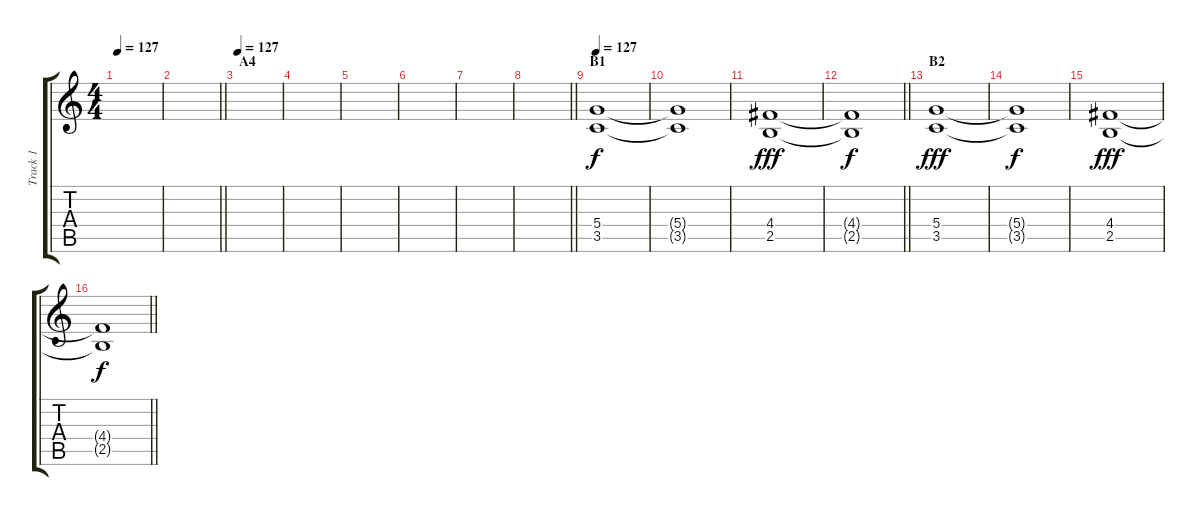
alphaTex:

\track ("Track 1" "Track 1") {instrument distortionguitar}
\staff {score tabs}
\tuning (E4 B3 G3 D3 A2 E2) {hide}
\ts (4 4)
\tempo 127
\clef g2
\ks c
|
\barLineRight lightlight
|
\section ("" "A4")
\tempo 127
|
|
|
|
|
\barLineRight lightlight
|
\section ("" "B1")
\tempo 127
(5.4 3.5).1 |
(5.4{t} 3.5{t}).1{dy f} |
(4.4 2.5).1{dy fff} |
\barLineRight lightlight
(4.4{t} 2.5{t}).1{dy f} |
\section ("" "B2")
(5.4 3.5).1{dy fff} |
(5.4{t} 3.5{t}).1{dy f} |
(4.4 2.5).1{dy fff} |
\barLineRight lightlight
(4.4{t} 2.5{t}).1{dy f}
